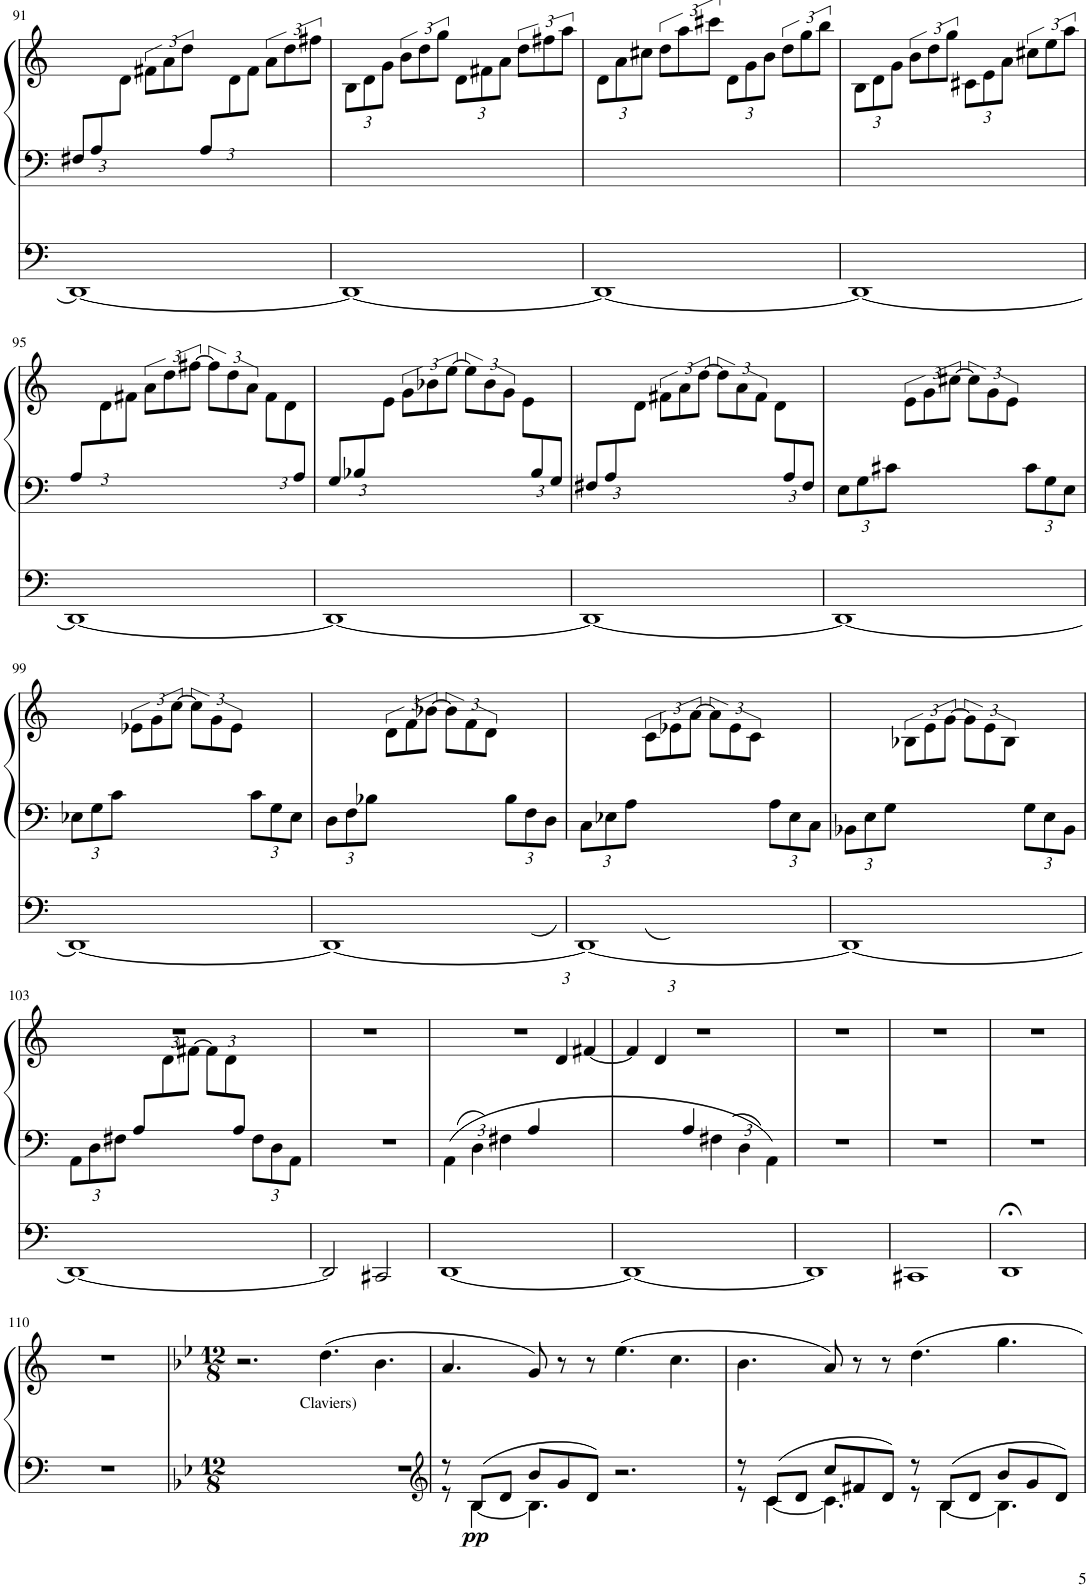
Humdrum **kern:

**kern	**kern	**kern	**text	**dynam
*part2	*part1	*part1	*part1	*part1
*staff3	*staff2	*staff1	*staff1	*staff1/2
*I"Pédales	*I"Claviers	*	*	*
!!LO:PB:g=z
*clefF4	*clefF4	*clefG2	*	*
*k[]	*k[]	*k[]	*	*
*M4/4	*M4/4	*M4/4	*	*
*	*Xbrackettup	*	*	*
=91	=91	=91	=91	=91
*	*	*^	*	*
1DD_	12F#X/L	1ryy	6ryy	.	.
.	12A/	.	.	.	.
.	3ryy	.	12d\J	.	.
.	.	.	12f#X\L	.	.
.	.	.	12a\	.	.
.	.	.	12dd\J	.	.
.	12A/L	.	12ryy	.	.
.	12%5ryy	.	12d\	.	.
.	.	.	12f#\J	.	.
.	.	.	12a\L	.	.
.	.	.	12dd\	.	.
.	.	.	12ff#X\J	.	.
=92	=92	=92	=92	=92	=92
*	*	*	*Xbrackettup	*	*
1DD_	1ryy	1ryy	12B\L	.	.
.	.	.	12d\	.	.
.	.	.	12g\J	.	.
*	*	*	*brackettup	*	*
.	.	.	12b\L	.	.
.	.	.	12dd\	.	.
.	.	.	12gg\J	.	.
*	*	*	*Xbrackettup	*	*
.	.	.	12d\L	.	.
.	.	.	12f#X\	.	.
.	.	.	12a\J	.	.
*	*	*	*brackettup	*	*
.	.	.	12dd\L	.	.
.	.	.	12ff#X\	.	.
.	.	.	12aa\J	.	.
=93	=93	=93	=93	=93	=93
*	*	*	*Xbrackettup	*	*
1DD_	1ryy	1ryy	12d\L	.	.
.	.	.	12a\	.	.
.	.	.	12cc#X\J	.	.
*	*	*	*brackettup	*	*
.	.	.	12dd\L	.	.
.	.	.	12aa\	.	.
.	.	.	12ccc#X\J	.	.
*	*	*	*Xbrackettup	*	*
.	.	.	12d\L	.	.
.	.	.	12g\	.	.
.	.	.	12b\J	.	.
*	*	*	*brackettup	*	*
.	.	.	12dd\L	.	.
.	.	.	12gg\	.	.
.	.	.	12bb\J	.	.
=94	=94	=94	=94	=94	=94
*	*	*	*Xbrackettup	*	*
1DD_	1ryy	1ryy	12B\L	.	.
.	.	.	12d\	.	.
.	.	.	12g\J	.	.
*	*	*	*brackettup	*	*
.	.	.	12b\L	.	.
.	.	.	12dd\	.	.
.	.	.	12gg\J	.	.
*	*	*	*Xbrackettup	*	*
.	.	.	12c#X\L	.	.
.	.	.	12e\	.	.
.	.	.	12a\J	.	.
*	*	*	*brackettup	*	*
.	.	.	12cc#X\L	.	.
.	.	.	12ee\	.	.
.	.	.	12aa\J	.	.
!!LO:LB:g=z	!!
=95	=95	=95	=95	=95	=95
1DD_	12A/L	1ryy	12ryy	.	.
.	6%5ryy	.	12d\	.	.
.	.	.	12f#X\J	.	.
.	.	.	12a\L	.	.
.	.	.	12dd\	.	.
.	.	.	[12ff#X\J	.	.
.	.	.	12ff#\L]	.	.
.	.	.	12dd\	.	.
.	.	.	12a\J	.	.
*	*	*	*Xbrackettup	*	*
.	.	.	12f#\L	.	.
.	.	.	12d\	.	.
.	12A/J	.	12ryy	.	.
=96	=96	=96	=96	=96	=96
1DD_	12G/L	1ryy	6ryy	.	.
.	12B-X/	.	.	.	.
.	3%2ryy	.	12e\J	.	.
*	*	*	*brackettup	*	*
.	.	.	12g\L	.	.
.	.	.	12b-X\	.	.
.	.	.	[12ee\J	.	.
.	.	.	12ee\L]	.	.
.	.	.	12b-\	.	.
.	.	.	12g\J	.	.
*	*	*	*Xbrackettup	*	*
.	.	.	12e\L	.	.
.	12B-/	.	6ryy	.	.
.	12G/J	.	.	.	.
=97	=97	=97	=97	=97	=97
1DD_	12F#X/L	1ryy	6ryy	.	.
.	12A/	.	.	.	.
.	3%2ryy	.	12d\J	.	.
*	*	*	*brackettup	*	*
.	.	.	12f#X\L	.	.
.	.	.	12a\	.	.
.	.	.	[12dd\J	.	.
.	.	.	12dd\L]	.	.
.	.	.	12a\	.	.
.	.	.	12f#\J	.	.
*	*	*	*Xbrackettup	*	*
.	.	.	12d\L	.	.
.	12A/	.	6ryy	.	.
.	12F#/J	.	.	.	.
=98	=98	=98	=98	=98	=98
1DD_	12E\L	1ryy	4ryy	.	.
.	12G\	.	.	.	.
.	12c#X\J	.	.	.	.
*	*	*	*brackettup	*	*
.	2ryy	.	12e\L	.	.
.	.	.	12g\	.	.
.	.	.	[12cc#X\J	.	.
.	.	.	12cc#\L]	.	.
.	.	.	12g\	.	.
.	.	.	12e\J	.	.
.	12c#\L	.	4ryy	.	.
.	12G\	.	.	.	.
.	12E\J	.	.	.	.
!!LO:LB:g=z	!!
=99	=99	=99	=99	=99	=99
1DD_	12E-X\L	1ryy	4ryy	.	.
.	12G\	.	.	.	.
.	12c\J	.	.	.	.
.	2ryy	.	12e-X\L	.	.
.	.	.	12g\	.	.
.	.	.	[12cc\J	.	.
.	.	.	12cc\L]	.	.
.	.	.	12g\	.	.
.	.	.	12e-\J	.	.
.	12c\L	.	4ryy	.	.
.	12G\	.	.	.	.
.	12E-\J	.	.	.	.
=100	=100	=100	=100	=100	=100
1DD_	12D\L	1ryy	4ryy	.	.
.	12F\	.	.	.	.
.	12B-X\J	.	.	.	.
.	2ryy	.	12d\L	.	.
.	.	.	12f\	.	.
.	.	.	[12b-X\J	.	.
.	.	.	12b-\L]	.	.
.	.	.	12f\	.	.
.	.	.	12d\J	.	.
.	12B-\L	.	4ryy	.	.
.	12F\	.	.	.	.
.	12D\J	.	.	.	.
=101	=101	=101	=101	=101	=101
1DD_	12C\L	1ryy	4ryy	.	.
.	12E-X\	.	.	.	.
.	12A\J	.	.	.	.
.	2ryy	.	12c\L	.	.
.	.	.	12e-X\	.	.
.	.	.	[12a\J	.	.
.	.	.	12a\L]	.	.
.	.	.	12e-\	.	.
.	.	.	12c\J	.	.
.	12A\L	.	4ryy	.	.
.	12E-\	.	.	.	.
.	12C\J	.	.	.	.
=102	=102	=102	=102	=102	=102
1DD_	12BB-X\L	1ryy	4ryy	.	.
.	12E\	.	.	.	.
.	12G\J	.	.	.	.
.	2ryy	.	12B-X\L	.	.
.	.	.	12e\	.	.
.	.	.	[12g\J	.	.
.	.	.	12g\L]	.	.
.	.	.	12e\	.	.
.	.	.	12B-\J	.	.
.	12G\L	.	4ryy	.	.
.	12E\	.	.	.	.
.	12BB-\J	.	.	.	.
!!LO:LB:g=z	!!
=103	=103	=103	=103	=103	=103
1DD_	12AA\L	1r	3ryy	.	.
.	12D\	.	.	.	.
.	12F#X\J	.	.	.	.
.	12A/L	.	.	.	.
.	3ryy	.	12d\	.	.
.	.	.	[12f#X\J	.	.
*	*	*	*Xbrackettup	*	*
.	.	.	12f#\L]	.	.
.	.	.	12d\	.	.
.	12A/J	.	3ryy	.	.
.	12F#\L	.	.	.	.
.	12D\	.	.	.	.
.	12AA\J	.	.	.	.
*	*	*v	*v	*	*
=104	=104	=104	=104	=104
2DD/]	1r	1r	.	.
2CC#X/	.	.	.	.
=105	=105	=105	=105	=105
*	*	*^	*	*
[1DD	6AA\	1r	3%2ryy	.	.
.	6D\	.	.	.	.
.	6F#X\	.	.	.	.
.	6A/	.	.	.	.
.	3ryy	.	(6d/	.	.
.	.	.	[6f#X/)	.	.
=106	=106	=106	=106	=106	=106
1DD_	3ryy	1r	(6f#/]	.	.
.	.	.	6d/)	.	.
.	6A/	.	3%2ryy	.	.
.	6F#X\	.	.	.	.
.	6D\	.	.	.	.
.	6AA\	.	.	.	.
*	*	*v	*v	*	*
=107	=107	=107	=107	=107
1DD]	1r	1r	.	.
=108	=108	=108	=108	=108
1CC#X	1r	1r	.	.
=109	=109	=109	=109	=109
1DD;<	1r	1r	.	.
!!LO:LB:g=z
=110	=110	=110	=110	=110
1r	1r	1r	.	.
=111	=111	=111	=111	=111
*k[b-e-]	*k[b-e-]	*k[b-e-]	*	*
*M12/8	*M12/8	*M12/8	*	*
1.r	1.r	2.r	.	.
!	!	!	!LO:LY:b	!
.	.	(4.dd\	Claviers)	.
.	.	4.b-\	.	.
=112	=112	=112	=112	=112
*	*clefG2	*	*	*
*	*^	*	*	*
1.r	8r	8r	4.a/	.	.
!	!	!	!	!	!LO:DY:b=2
.	8B-/L	[4B-\	.	.	pp
.	8d/J	.	.	.	.
.	8b-/L	4.B-\]	8g/)	.	.
.	8g/	.	8r	.	.
.	8d/J	.	8r	.	.
.	2.r	2.ryy	(4.ee-\	.	.
.	.	.	4.cc\	.	.
=113	=113	=113	=113	=113	=113
1.r	8r	8r	4.b-\	.	.
.	8c/L	[4c\	.	.	.
.	8d/J	.	.	.	.
.	8cc/L	4.c\]	8a/)	.	.
.	8f#X/	.	8r	.	.
.	8d/J	.	8r	.	.
.	8r	8r	4.dd\	.	.
.	8B-/L	[4B-\	.	.	.
.	8d/J	.	.	.	.
.	8b-/L	4.B-\]	4.gg\	.	.
.	8g/	.	.	.	.
.	8d/J	.	.	.	.
*	*v	*v	*	*	*
=	=	=	=	=
*-	*-	*-	*-	*-
